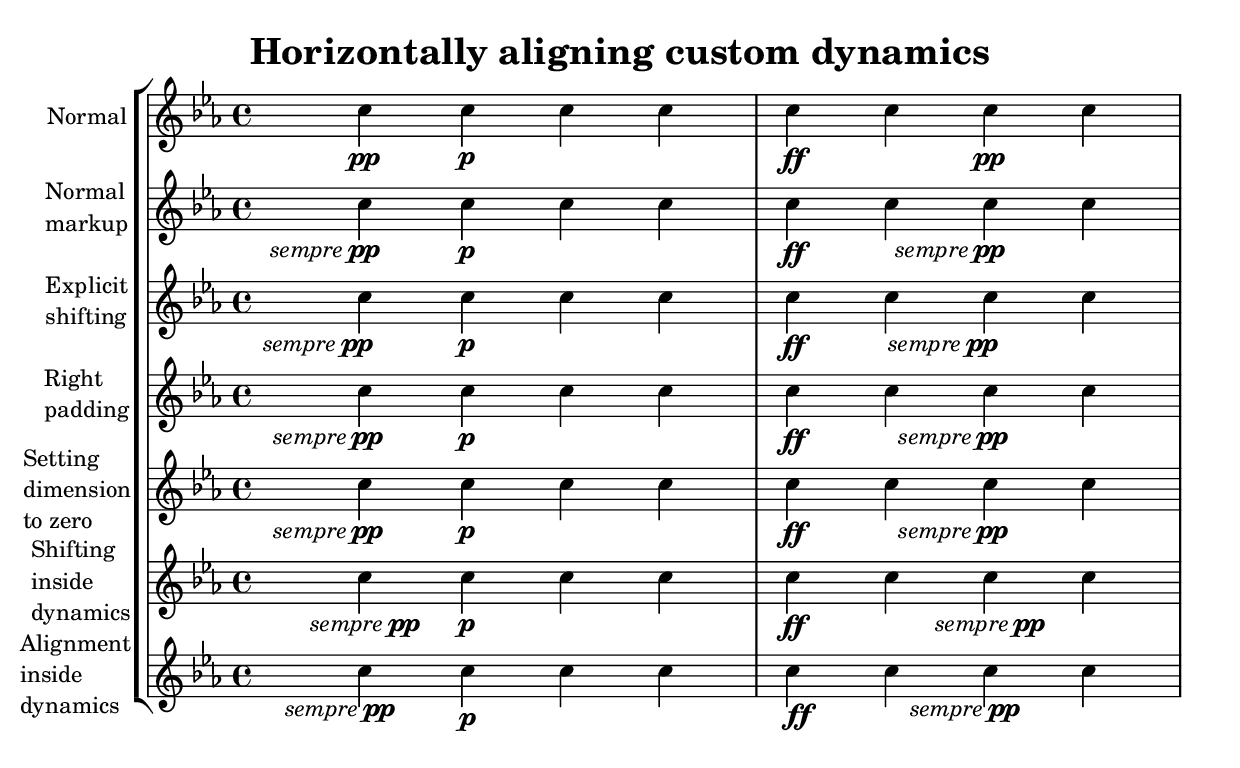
%% DO NOT EDIT this file manually; it is automatically
%% generated from LSR http://lsr.dsi.unimi.it
%% Make any changes in LSR itself, or in Documentation/snippets/new/ ,
%% and then run scripts/auxiliar/makelsr.py
%%
%% This file is in the public domain.
\version "2.17.6"

\header {
  lsrtags = "correction-wanted, expressive-marks, tweaks-and-overrides, version-specific"

  texidoc = "
Some dynamic expressions involve additional text, like @qq{sempre pp}.
Since dynamics are usually centered under the note, the \\pp would be
displayed way after the note it applies to.

To correctly align the @qq{sempre pp} horizontally, so that it is
aligned as if it were only the \\pp, there are several approaches:

* Simply use @code{\\once\\override DynamicText.X-offset = #-9.2}
before the note with the dynamics to manually shift it to the correct
position. Drawback: This has to be done manually each time you use that
dynamic markup...

* Add some padding (@code{#:hspace 7.1}) into the
definition of your custom dynamic mark, so that after lilypond
center-aligns it, it is already correctly aligned. Drawback: The
padding really takes up that space and does not allow any other markup
or dynamics to be shown in that position.

* Shift the dynamic script @code{\\once\\override ...X-offset = ..}.
Drawback: @code{\\once\\override} is needed for every invocation!

* Set the dimensions of the additional text to 0 (using
@code{#:with-dimensions '(0 . 0) '(0 . 0)}). Drawback: To LilyPond
@qq{sempre} has no extent, so it might put other stuff there and create
collisions (which are not detected by the collision detection!). Also,
there seems to be some spacing, so it's not exactly the same alignment
as without the additional text

* Add an explicit shifting directly inside the scheme function for the
dynamic-script.

* Set an explicit alignment inside the dynamic-script. By default, this
won't have any effect, only if one sets X-offset! Drawback: One needs
to set @code{DynamicText #'X-offset}, which will apply to all dynamic
texts! Also, it is aligned at the right edge of the additional text,
not at the center of pp.




"
  doctitle = "Horizontally aligning custom dynamics (e.g. \"sempre pp\" \"piu f\" \"subito p\")"
} % begin verbatim


\header { title = "Horizontally aligning custom dynamics" }

\paper { ragged-right = ##f }

% Solution 1: Using a simple markup with a particular halign value
% Drawback: It's a markup, not a dynamic command, so \dynamicDown
%           etc. will have no effect
semppMarkup = \markup { \halign #1.4 \italic "sempre" \dynamic "pp" }

% Solution 2: Using a dynamic script & shifting with
%             \once \override ...X-offset = ..
% Drawback: \once \override needed for every invocation
semppK =
#(make-dynamic-script
  (markup #:line
          (#:normal-text
           #:italic "sempre"
           #:dynamic "pp")))

% Solution 3: Padding the dynamic script so the center-alignment
%             puts it at the correct position
% Drawback: the padding really reserves the space, nothing else can be there
semppT =
#(make-dynamic-script
  (markup #:line
          (#:normal-text
           #:italic "sempre"
           #:dynamic "pp"
           #:hspace 7.1)))

% Solution 4: Dynamic, setting the dimensions of the additional text to 0
% Drawback: To lilypond "sempre" has no extent, so it might put
%           other stuff there => collisions
% Drawback: Also, there seems to be some spacing, so it's not exactly the
%           same alignment as without the additional text
semppM =
#(make-dynamic-script
  (markup #:line
          (#:with-dimensions '(0 . 0) '(0 . 0)
                             #:right-align
                             #:normal-text
                             #:italic "sempre"
                             #:dynamic "pp")))

% Solution 5: Dynamic with explicit shifting inside the scheme function
semppG =
#(make-dynamic-script
  (markup #:hspace 0
          #:translate '(-18.85 . 0)
          #:line (#:normal-text
                  #:italic "sempre"
                  #:dynamic "pp")))

% Solution 6: Dynamic with explicit alignment. This has only effect
%             if one sets X-offset!
% Drawback: One needs to set DynamicText.X-offset!
% Drawback: Aligned at the right edge of the additional text,
%           not at the center of pp
semppMII =
#(make-dynamic-script
  (markup #:line (#:right-align
                  #:normal-text
                  #:italic "sempre"
                  #:dynamic "pp")))

\context StaffGroup <<
  \context Staff = "s" <<
    \set Staff.instrumentName = #"Normal"
    \relative c'' {
      \key es \major
      c4\pp c\p c c | c\ff c c\pp c
    }
  >>
  \context Staff = "sMarkup" <<
    \set Staff.instrumentName = \markup \column { Normal markup }
    \relative c'' {
      \key es \major
      c4-\semppMarkup c\p c c | c\ff c c-\semppMarkup c
    }
  >>
  \context Staff = "sK" <<
    \set Staff.instrumentName = \markup \column { Explicit shifting }
    \relative c'' {
      \key es \major
      \once \override DynamicText.X-offset = #-9.2
      c4\semppK c\p c c
      c4\ff c
      \once \override DynamicText.X-offset = #-9.2
      c4\semppK c
    }
  >>
  \context Staff = "sT" <<
    \set Staff.instrumentName = \markup \column { Right padding }
    \relative c'' {
      \key es \major
      c4\semppT c\p c c | c\ff c c\semppT c
    }
  >>
  \context Staff = "sM" <<
    \set Staff.instrumentName = \markup \column { Setting dimension "to zero" }
    \relative c'' {
      \key es \major
      c4\semppM c\p c c | c\ff c c\semppM c
    }
  >>
  \context Staff = "sG" <<
    \set Staff.instrumentName = \markup \column { Shifting inside dynamics }
    \relative c'' {
      \key es \major
      c4\semppG c\p c c | c\ff c c\semppG c
    }
  >>
  \context Staff = "sMII" <<
    \set Staff.instrumentName = \markup \column { Alignment inside dynamics }
    \relative c'' {
      \key es \major
      % Setting to ##f (false) gives the same result
      \override DynamicText.X-offset = #0
      c4\semppMII c\p c c | c\ff c c\semppMII c
    }
  >>
>>
